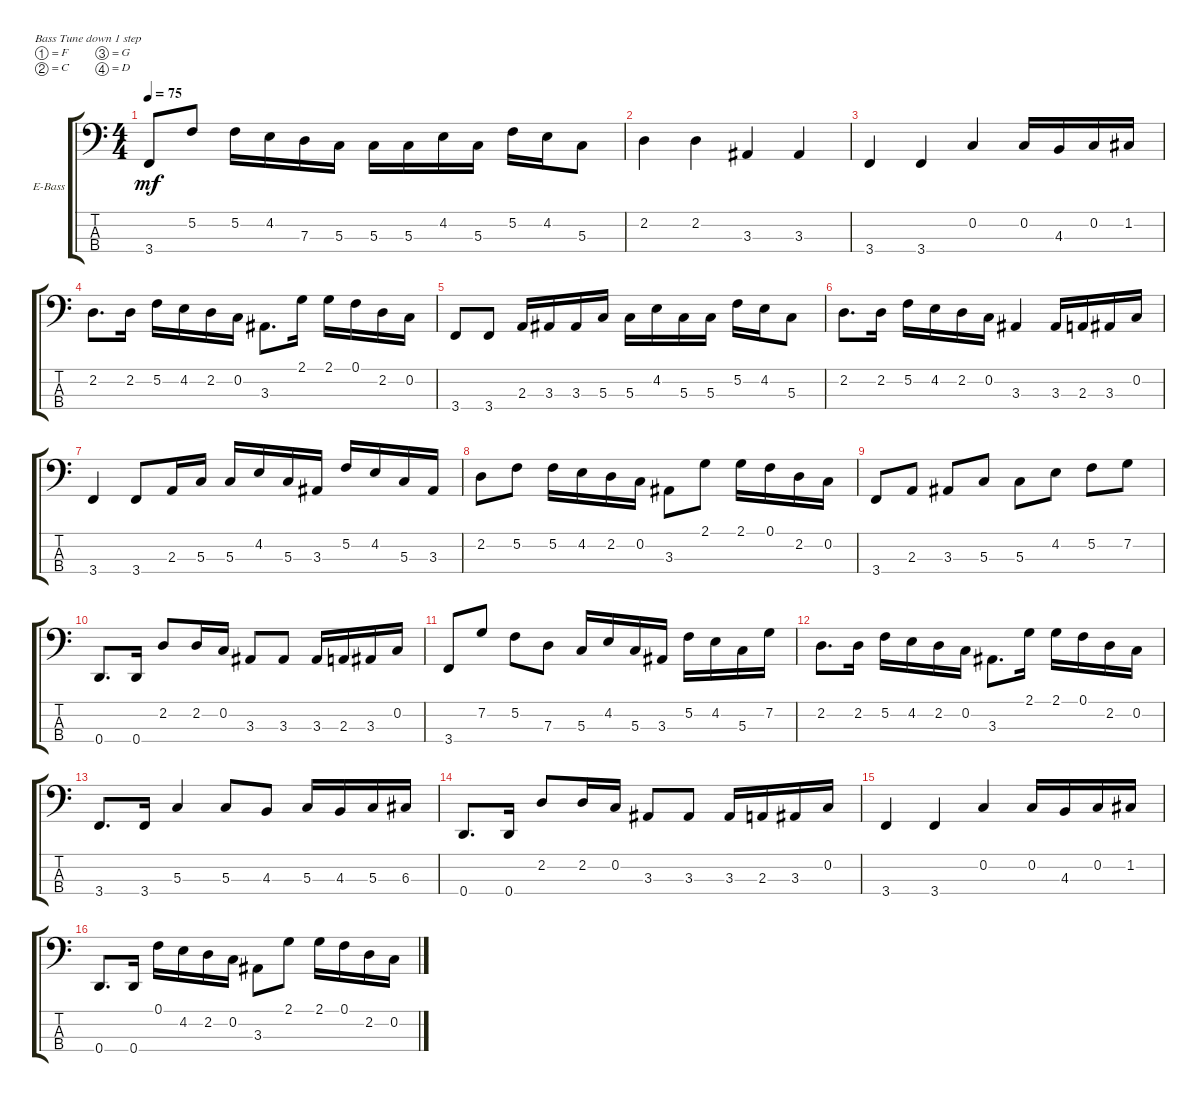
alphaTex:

\defaultSystemsLayout 4
\bracketExtendMode groupsimilarinstruments
\firstSystemTrackNameOrientation horizontal
\otherSystemsTrackNameOrientation horizontal
\track ("James Lomenzo" "E-Bass") {instrument electricbassfinger}
\staff {score tabs}
\tuning (F2 C2 G1 D1)
\ts (4 4)
\tempo 75
\clef f4
\ks c
3.4.8{dy mf} 5.2.8 5.2.16 4.2.16 7.3.16 5.3.16 5.3.16 5.3.16 4.2.16 5.3.16 5.2.16 4.2.16 5.3.8 |
2.2.4 2.2.4 3.3.4 3.3.4 |
3.4.4 3.4.4 0.2.4 0.2.16 4.3.16 0.2.16 1.2.16 |
2.2.8{d} 2.2.16 5.2.16 4.2.16 2.2.16 0.2.16 3.3.8{d} 2.1.16 2.1.16 0.1.16 2.2.16 0.2.16 |
3.4.8 3.4.8 2.3.16 3.3.16 3.3.16 5.3.16 5.3.16 4.2.16 5.3.16 5.3.16 5.2.16 4.2.16 5.3.8 |
2.2.8{d} 2.2.16 5.2.16 4.2.16 2.2.16 0.2.16 3.3.4 3.3.16 2.3.16 3.3.16 0.2.16 |
3.4.4 3.4.8 2.3.16 5.3.16 5.3.16 4.2.16 5.3.16 3.3.16 5.2.16 4.2.16 5.3.16 3.3.16 |
2.2.8 5.2.8 5.2.16 4.2.16 2.2.16 0.2.16 3.3.8 2.1.8 2.1.16 0.1.16 2.2.16 0.2.16 |
3.4.8 2.3.8 3.3.8 5.3.8 5.3.8 4.2.8 5.2.8 7.2.8 |
0.4.8{d} 0.4.16 2.2.8 2.2.16 0.2.16 3.3.8 3.3.8 3.3.16 2.3.16 3.3.16 0.2.16 |
3.4.8 7.2.8 5.2.8 7.3.8 5.3.16 4.2.16 5.3.16 3.3.16 5.2.16 4.2.16 5.3.16 7.2.16 |
2.2.8{d} 2.2.16 5.2.16 4.2.16 2.2.16 0.2.16 3.3.8{d} 2.1.16 2.1.16 0.1.16 2.2.16 0.2.16 |
3.4.8{d} 3.4.16 5.3.4 5.3.8 4.3.8 5.3.16 4.3.16 5.3.16 6.3.16 |
0.4.8{d} 0.4.16 2.2.8 2.2.16 0.2.16 3.3.8 3.3.8 3.3.16 2.3.16 3.3.16 0.2.16 |
3.4.4 3.4.4 0.2.4 0.2.16 4.3.16 0.2.16 1.2.16 |
0.4.8{d} 0.4.16 0.1.16 4.2.16 2.2.16 0.2.16 3.3.8 2.1.8 2.1.16 0.1.16 2.2.16 0.2.16
